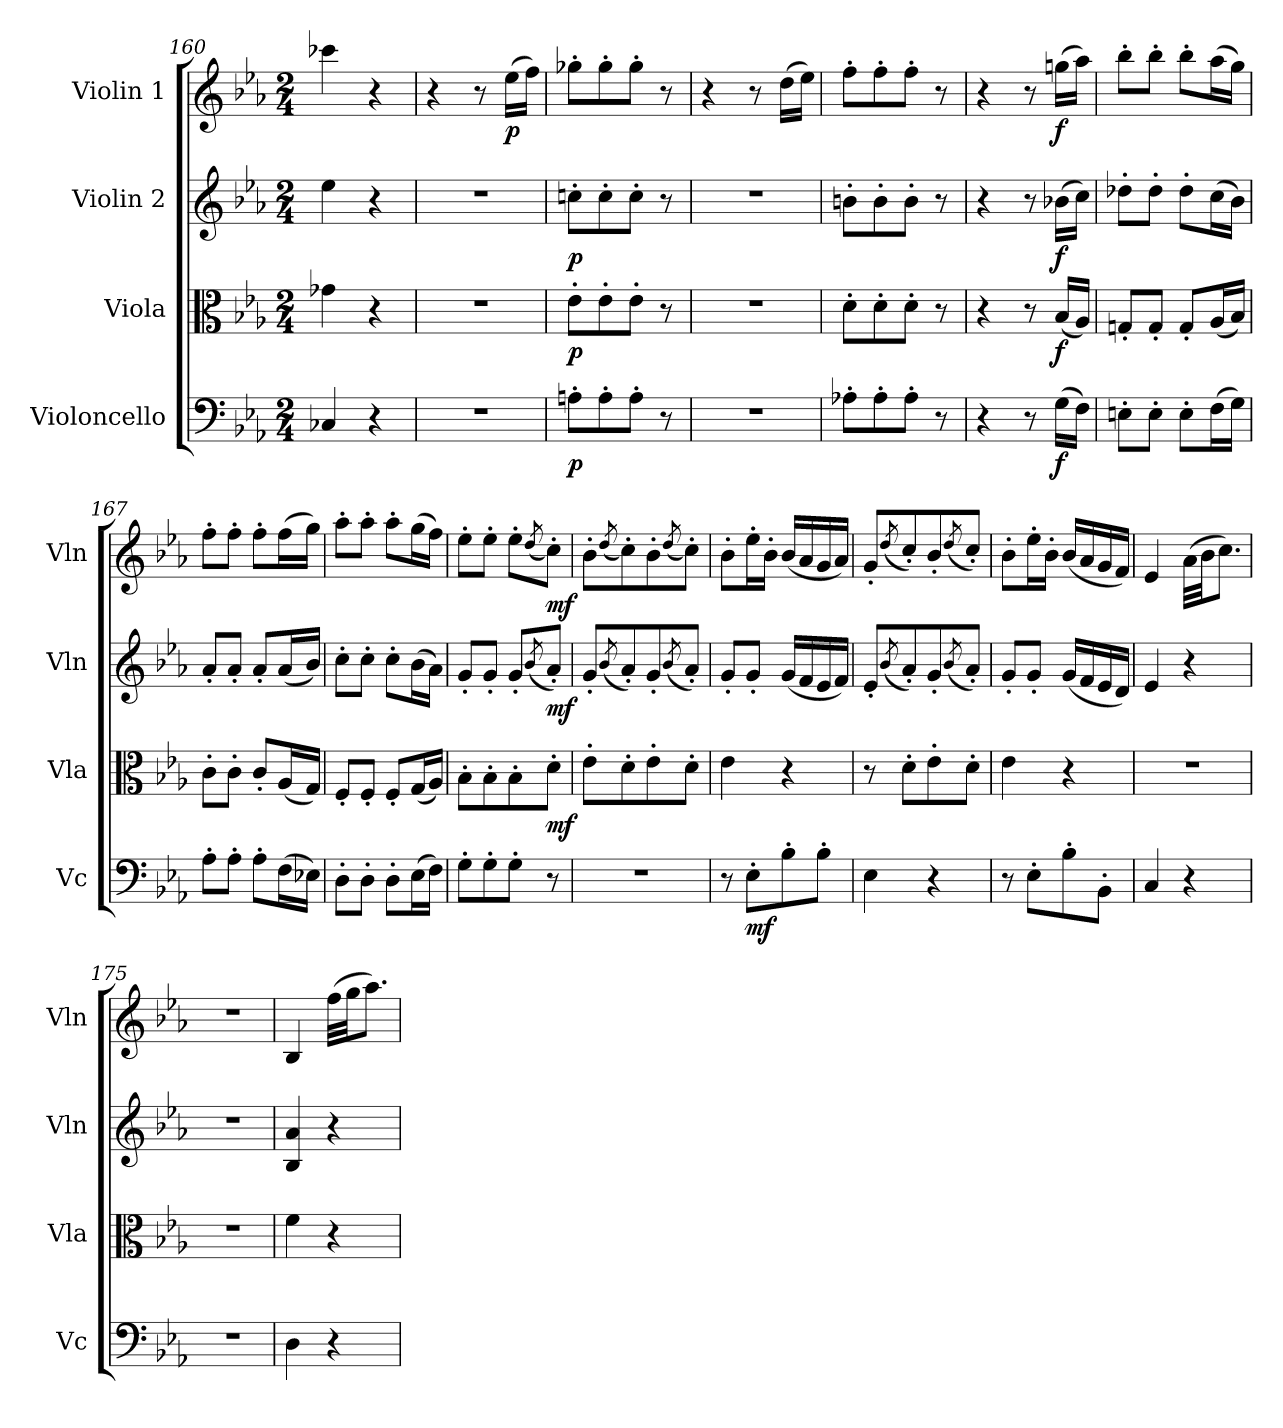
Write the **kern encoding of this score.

**kern	**dynam	**kern	**dynam	**kern	**dynam	**kern	**dynam
*part4	*part4	*part3	*part3	*part2	*part2	*part1	*part1
*staff4	*staff4	*staff3	*staff3	*staff2	*staff2	*staff1	*staff1
*I"Violoncello	*	*I"Viola	*	*I"Violin 2	*	*I"Violin 1	*
*I'Vc	*	*I'Vla	*	*I'Vln	*	*I'Vln	*
*clefF4	*	*clefC3	*	*clefG2	*	*clefG2	*
*k[b-e-a-]	*	*k[b-e-a-]	*	*k[b-e-a-]	*	*k[b-e-a-]	*
*M2/4	*	*M2/4	*	*M2/4	*	*M2/4	*
=160	=160	=160	=160	=160	=160	=160	=160
4C-X/	.	4g-X\	.	4ee-\	.	4ccc-X\	.
4r	.	4r	.	4r	.	4r	.
=161	=161	=161	=161	=161	=161	=161	=161
2r	.	2r	.	2r	.	4r	.
.	.	.	.	.	.	8r	.
!	!	!	!	!	!	!	!LO:DY:b
.	.	.	.	.	.	(16ee-\LL	p
.	.	.	.	.	.	16ff\JJ)	.
!!LO:PB:g=z
=162	=162	=162	=162	=162	=162	=162	=162
!	!LO:DY:b	!	!LO:DY:b	!	!LO:DY:b	!	!
8An'\L	p	8e-'\L	p	8ccn'\L	p	8gg-X'\L	.
8A'\	.	8e-'\	.	8cc'\	.	8gg-'\	.
8A'\J	.	8e-'\J	.	8cc'\J	.	8gg-'\J	.
8r	.	8r	.	8r	.	8r	.
=163	=163	=163	=163	=163	=163	=163	=163
2r	.	2r	.	2r	.	4r	.
.	.	.	.	.	.	8r	.
.	.	.	.	.	.	(16dd\LL	.
.	.	.	.	.	.	16ee-\JJ)	.
=164	=164	=164	=164	=164	=164	=164	=164
8A-X'\L	.	8d'\L	.	8bn'\L	.	8ff'\L	.
8A-'\	.	8d'\	.	8b'\	.	8ff'\	.
8A-'\J	.	8d'\J	.	8b'\J	.	8ff'\J	.
8r	.	8r	.	8r	.	8r	.
=165	=165	=165	=165	=165	=165	=165	=165
4r	.	4r	.	4r	.	4r	.
8r	.	8r	.	8r	.	8r	.
!	!LO:DY:b	!	!LO:DY:b	!	!LO:DY:b	!	!LO:DY:b
(16G\LL	f	(16B-/LL	f	(16b-X\LL	f	(16ggn\LL	f
16F\JJ)	.	16A-/JJ)	.	16cc\JJ)	.	16aa-\JJ)	.
=166	=166	=166	=166	=166	=166	=166	=166
8En'\L	.	8Gn'/L	.	8dd-X'\L	.	8bb-'\L	.
8E'\J	.	8G'/J	.	8dd-'\J	.	8bb-'\J	.
8E'\L	.	8G'/L	.	8dd-'\L	.	8bb-'\L	.
(16F\L	.	(16A-/L	.	(16cc\L	.	(16aa-\L	.
16G\JJ)	.	16B-/JJ)	.	16b-\JJ)	.	16gg\JJ)	.
=167	=167	=167	=167	=167	=167	=167	=167
8A-'\L	.	8c'\L	.	8a-'/L	.	8ff'\L	.
8A-'\J	.	8c'\J	.	8a-'/J	.	8ff'\J	.
8A-'\L	.	8c'/L	.	8a-'/L	.	8ff'\L	.
(16F\L	.	(16A-/L	.	(16a-/L	.	(16ff\L	.
16E-X\JJ)	.	16G/JJ)	.	16b-/JJ)	.	16gg\JJ)	.
=168	=168	=168	=168	=168	=168	=168	=168
8D'\L	.	8F'/L	.	8cc'\L	.	8aa-'\L	.
8D'\J	.	8F'/J	.	8cc'\J	.	8aa-'\J	.
8D'\L	.	8F'/L	.	8cc'\L	.	8aa-'\L	.
(16E-\L	.	(16G/L	.	(16b-\L	.	(16gg\L	.
16F\JJ)	.	16A-/JJ)	.	16a-\JJ)	.	16ff\JJ)	.
=169	=169	=169	=169	=169	=169	=169	=169
8G'\L	.	8B-'\L	.	8g'/L	.	8ee-'\L	.
8G'\	.	8B-'\	.	8g'/J	.	8ee-'\J	.
8G'\J	.	8B-'\	.	8g'/L	.	8ee-'\L	.
.	.	.	.	(8qb-/	.	(8qdd/	.
!	!	!	!LO:DY:b	!	!LO:DY:b	!	!LO:DY:b
8r	.	8d'\J	mf	8a-'/J)	mf	8cc'\J)	mf
!!LO:LB:g=z
=170	=170	=170	=170	=170	=170	=170	=170
2r	.	8e-'\L	.	8g'/L	.	8b-'\L	.
.	.	.	.	(8qb-/	.	(8qdd/	.
.	.	8d'\	.	8a-'/)	.	8cc'\)	.
.	.	8e-'\	.	8g'/	.	8b-'\	.
.	.	.	.	(8qb-/	.	(8qdd/	.
.	.	8d'\J	.	8a-'/J)	.	8cc'\J)	.
=171	=171	=171	=171	=171	=171	=171	=171
8r	.	4e-\	.	8g'/L	.	8b-'\L	.
!	!LO:DY:b	!	!	!	!	!	!
8E-'\L	mf	.	.	8g'/J	.	16ee-'\L	.
.	.	.	.	.	.	16b-'\JJ	.
8B-'\	.	4r	.	(16g/LL	.	(16b-/LL	.
.	.	.	.	16f/	.	16a-/	.
8B-'\J	.	.	.	16e-/	.	16g/	.
.	.	.	.	16f/JJ)	.	16a-/JJ)	.
=172	=172	=172	=172	=172	=172	=172	=172
4E-\	.	8r	.	8e-'/L	.	8g'/L	.
.	.	.	.	(8qb-/	.	(8qdd/	.
.	.	8d'\L	.	8a-'/)	.	8cc'/)	.
4r	.	8e-'\	.	8g'/	.	8b-'/	.
.	.	.	.	(8qb-/	.	(8qdd/	.
.	.	8d'\J	.	8a-'/J)	.	8cc'/J)	.
=173	=173	=173	=173	=173	=173	=173	=173
8r	.	4e-\	.	8g'/L	.	8b-'\L	.
8E-'\L	.	.	.	8g'/J	.	16ee-'\L	.
.	.	.	.	.	.	16b-'\JJ	.
8B-'\	.	4r	.	(16g/LL	.	(16b-/LL	.
.	.	.	.	16f/	.	16a-/	.
8BB-'\J	.	.	.	16e-/	.	16g/	.
.	.	.	.	16d/JJ)	.	16f/JJ)	.
=174	=174	=174	=174	=174	=174	=174	=174
4C/	.	2r	.	4e-/	.	4e-/	.
4r	.	.	.	4r	.	(32a-\LLL	.
.	.	.	.	.	.	32b-\JJ	.
.	.	.	.	.	.	8.cc\J)	.
=175	=175	=175	=175	=175	=175	=175	=175
2r	.	2r	.	2r	.	2r	.
=176	=176	=176	=176	=176	=176	=176	=176
4D\	.	4f\	.	4B-/ 4a-/	.	4B-/	.
4r	.	4r	.	4r	.	(32ff\LLL	.
.	.	.	.	.	.	32gg\JJ	.
.	.	.	.	.	.	8.aa-\J)	.
=	=	=	=	=	=	=	=
*-	*-	*-	*-	*-	*-	*-	*-
